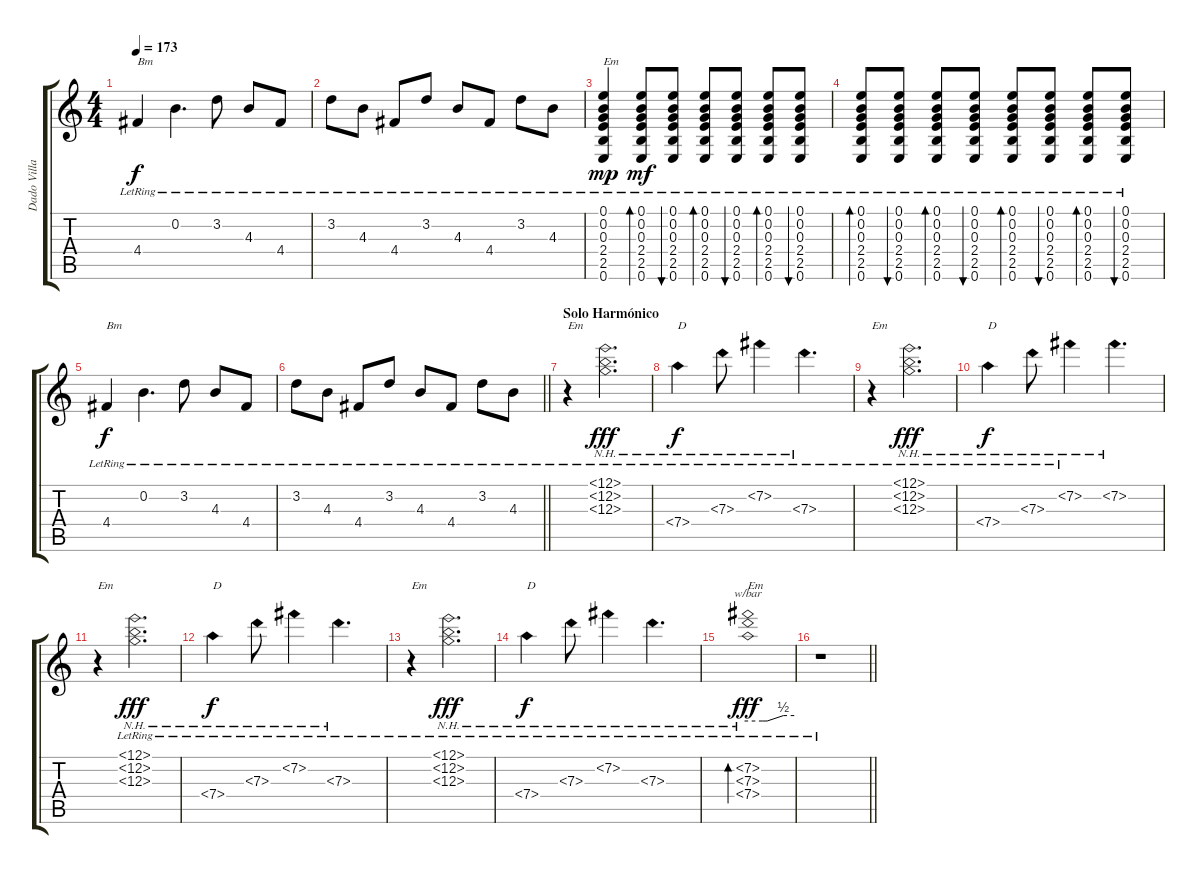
\track ("Dado Villa-Lobos (Guitarra)" "Dado Villa") {instrument electricguitarjazz bank 8}
\staff {score tabs}
\tuning (E4 B3 G3 D3 A2 E2) {hide}
\ts (4 4)
\tempo 173
\clef g2
\ks c
4.4{lr}.4{txt "Bm" dy f} 0.2{lr}.4{d} 3.2{lr}.8 4.3{lr}.8 4.4{lr}.8 |
3.2{lr}.8 4.3{lr}.8 4.4{lr}.8 3.2{lr}.8 4.3{lr}.8 4.4{lr}.8 3.2{lr}.8 4.3{lr}.8 |
(0.1{lr} 0.2{lr} 0.3{lr} 2.4{lr} 2.5{lr} 0.6{lr}).4{txt "Em" dy mp} (0.1{lr} 0.2{lr} 0.3{lr} 2.4{lr} 2.5{lr} 0.6{lr}).8{bd 60 dy mf} (0.1{lr} 0.2{lr} 0.3{lr} 2.4{lr} 2.5{lr} 0.6{lr}).8{bu 60} (0.1{lr} 0.2{lr} 0.3{lr} 2.4{lr} 2.5{lr} 0.6{lr}).8{bd 60} (0.1{lr} 0.2{lr} 0.3{lr} 2.4{lr} 2.5{lr} 0.6{lr}).8{bu 60} (0.1{lr} 0.2{lr} 0.3{lr} 2.4{lr} 2.5{lr} 0.6{lr}).8{bd 60} (0.1{lr} 0.2{lr} 0.3{lr} 2.4{lr} 2.5{lr} 0.6{lr}).8{bu 60} |
(0.1{lr} 0.2{lr} 0.3{lr} 2.4{lr} 2.5{lr} 0.6{lr}).8{bd 60} (0.1{lr} 0.2{lr} 0.3{lr} 2.4{lr} 2.5{lr} 0.6{lr}).8{bu 60} (0.1{lr} 0.2{lr} 0.3{lr} 2.4{lr} 2.5{lr} 0.6{lr}).8{bd 60} (0.1{lr} 0.2{lr} 0.3{lr} 2.4{lr} 2.5{lr} 0.6{lr}).8{bu 60} (0.1{lr} 0.2{lr} 0.3{lr} 2.4{lr} 2.5{lr} 0.6{lr}).8{bd 60} (0.1{lr} 0.2{lr} 0.3{lr} 2.4{lr} 2.5{lr} 0.6{lr}).8{bu 60} (0.1{lr} 0.2{lr} 0.3{lr} 2.4{lr} 2.5{lr} 0.6{lr}).8{bd 60} (0.1{lr} 0.2{lr} 0.3{lr} 2.4{lr} 2.5{lr} 0.6{lr}).8{bu 60} |
4.4{lr}.4{txt "Bm" dy f} 0.2{lr}.4{d} 3.2{lr}.8 4.3{lr}.8 4.4{lr}.8 |
\barLineRight lightlight
3.2{lr}.8 4.3{lr}.8 4.4{lr}.8 3.2{lr}.8 4.3{lr}.8 4.4{lr}.8 3.2{lr}.8 4.3{lr}.8 |
\section ("" "Solo Harmónico")
r.4{txt "Em" volume 16 instrument acousticguitarsteel} (12.1{nh} 12.2{nh} 12.3{nh lr}).2{d dy fff} |
7.4{nh lr}.4{txt "D" dy f} 7.3{nh lr}.8 7.2{nh lr}.4 7.3{nh lr}.4{d} |
r.4{txt "Em"} (12.1{nh} 12.2{nh} 12.3{nh lr}).2{d dy fff} |
7.4{nh lr}.4{txt "D" dy f} 7.3{nh lr}.8 7.2{nh lr}.4 7.2{nh}.4{d} |
r.4{txt "Em"} (12.1{nh} 12.2{nh} 12.3{nh lr}).2{d dy fff} |
7.4{nh lr}.4{txt "D" dy f} 7.3{nh lr}.8 7.2{nh lr}.4 7.3{nh lr}.4{d} |
r.4{txt "Em"} (12.1{nh} 12.2{nh} 12.3{nh lr}).2{d dy fff} |
7.4{nh lr}.4{txt "D" dy f} 7.3{nh lr}.8 7.2{nh lr}.4 7.3{nh lr}.4{d} |
(7.2{nh lr} 7.3{nh lr} 7.4{nh lr}).1{tbe (custom default 0 0 19 0 25 0 46 2 60 2) bd 480 txt "Em" dy fff} |
\barLineRight lightlight
r.1
